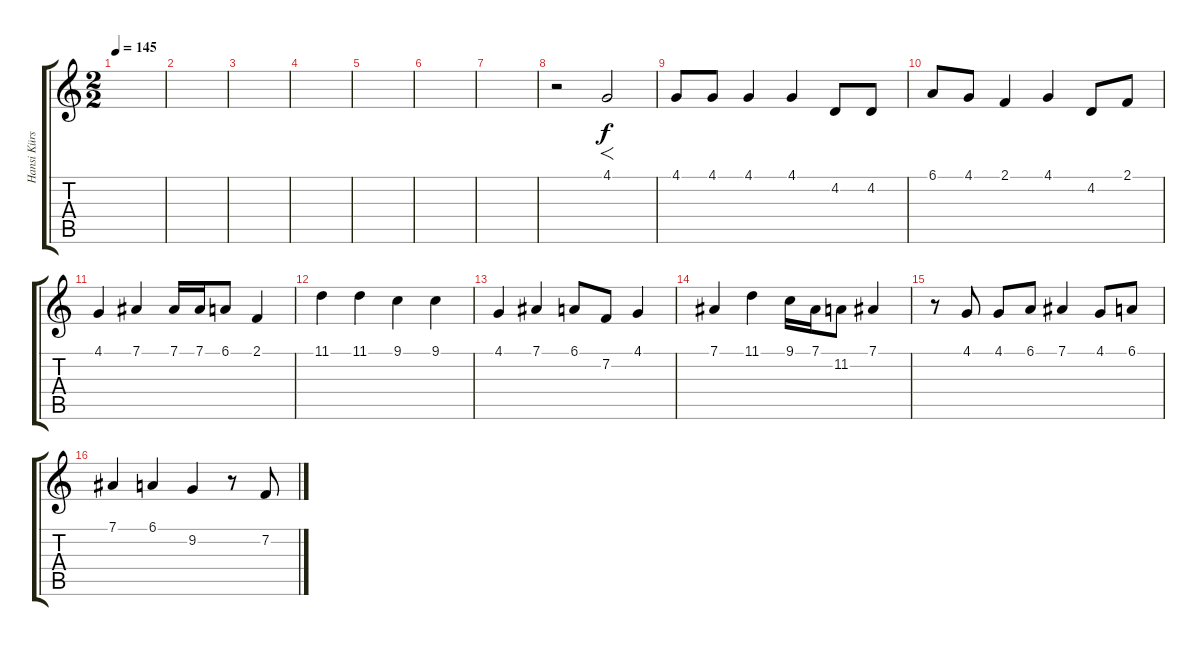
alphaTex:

\track ("Hansi Kürsch" "Hansi Kürs") {instrument flute}
\staff {score tabs}
\tuning (Eb4 Bb3 Gb3 Db3 Ab2 Eb2) {hide}
\ts (2 2)
\tempo 145
\clef g2
\ks c
|
|
|
|
|
|
|
r.2 4.1.2{f} |
4.1.8 4.1.8 4.1.4 4.1.4 4.2.8 4.2.8 |
6.1.8 4.1.8 2.1.4 4.1.4 4.2.8 2.1.8 |
4.1.4 7.1.4 7.1.16 7.1.16 6.1.8 2.1.4 |
11.1.4 11.1.4 9.1.4 9.1.4 |
4.1.4 7.1.4 6.1.8 7.2.8 4.1.4 |
7.1.4 11.1.4 9.1.16 7.1.16 11.2.8 7.1.4 |
r.8 4.1.8 4.1.8 6.1.8 7.1.4 4.1.8 6.1.8 |
7.1.4 6.1.4 9.2.4 r.8 7.2.8
